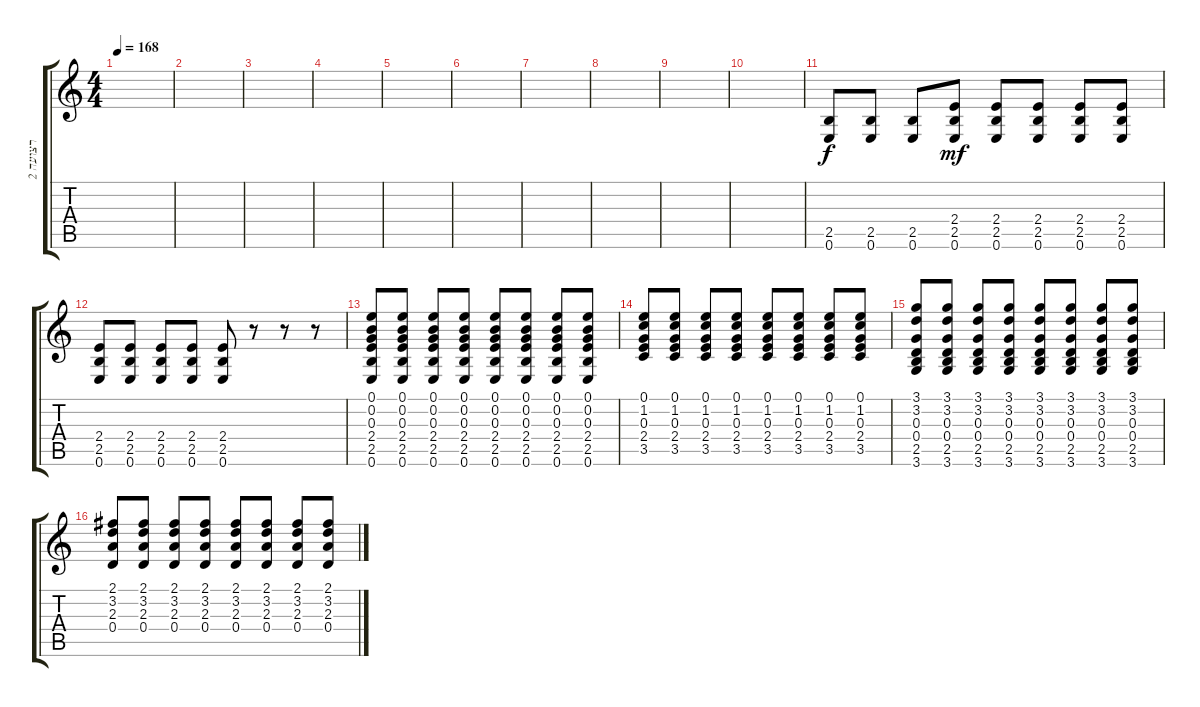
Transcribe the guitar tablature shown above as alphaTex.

\track ("רצועה 2" "רצועה 2") {instrument acousticguitarsteel}
\staff {score tabs}
\tuning (E4 B3 G3 D3 A2 E2) {hide}
\ts (4 4)
\tempo 168
\clef g2
\ks c
|
|
|
|
|
|
|
|
|
|
(2.5 0.6).8 (2.5 0.6).8 (2.5 0.6).8 (2.4 2.5 0.6).8{dy mf} (2.4 2.5 0.6).8 (2.4 2.5 0.6).8 (2.4 2.5 0.6).8 (2.4 2.5 0.6).8 |
(2.4 2.5 0.6).8 (2.4 2.5 0.6).8 (2.4 2.5 0.6).8 (2.4 2.5 0.6).8 (2.4 2.5 0.6).8 r.8 r.8 r.8 |
(0.1 0.2 0.3 2.4 2.5 0.6).8 (0.1 0.2 0.3 2.4 2.5 0.6).8 (0.1 0.2 0.3 2.4 2.5 0.6).8 (0.1 0.2 0.3 2.4 2.5 0.6).8 (0.1 0.2 0.3 2.4 2.5 0.6).8 (0.1 0.2 0.3 2.4 2.5 0.6).8 (0.1 0.2 0.3 2.4 2.5 0.6).8 (0.1 0.2 0.3 2.4 2.5 0.6).8 |
(0.1 1.2 0.3 2.4 3.5).8 (0.1 1.2 0.3 2.4 3.5).8 (0.1 1.2 0.3 2.4 3.5).8 (0.1 1.2 0.3 2.4 3.5).8 (0.1 1.2 0.3 2.4 3.5).8 (0.1 1.2 0.3 2.4 3.5).8 (0.1 1.2 0.3 2.4 3.5).8 (0.1 1.2 0.3 2.4 3.5).8 |
(3.1 3.2 0.3 0.4 2.5 3.6).8 (3.1 3.2 0.3 0.4 2.5 3.6).8 (3.1 3.2 0.3 0.4 2.5 3.6).8 (3.1 3.2 0.3 0.4 2.5 3.6).8 (3.1 3.2 0.3 0.4 2.5 3.6).8 (3.1 3.2 0.3 0.4 2.5 3.6).8 (3.1 3.2 0.3 0.4 2.5 3.6).8 (3.1 3.2 0.3 0.4 2.5 3.6).8 |
(2.1 3.2 2.3 0.4).8 (2.1 3.2 2.3 0.4).8 (2.1 3.2 2.3 0.4).8 (2.1 3.2 2.3 0.4).8 (2.1 3.2 2.3 0.4).8 (2.1 3.2 2.3 0.4).8 (2.1 3.2 2.3 0.4).8 (2.1 3.2 2.3 0.4).8
